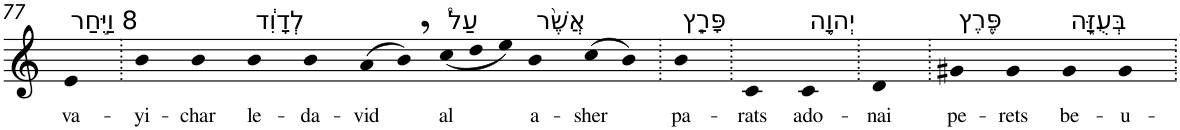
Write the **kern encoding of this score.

**kern	**text
*part1	*part1
*staff1	*staff1
*I"Piano	*
*I'Pno	*
!!LO:PB:g=z
*clefG2	*
*k[]	*
=77	=77
!LO:TX:a:t=8 וַיִּ֣חַר	!
!	!LO:LY:b
4e	va-
=78.	=78.
!	!LO:LY:b
4b	-yi-
!	!LO:LY:b
4b	-char
!LO:TX:a:t=לְדָוִ֔ד	!
!	!LO:LY:b
4b	le-
!	!LO:LY:b
4b	-da-
!	!LO:LY:b
(>8a	-vid
8b,)	.
*Xtuplet	*
!LO:TX:a:t=עַל֩	!
!	!LO:LY:b
(<12cc	al
12dd	.
12ee)	.
!LO:TX:a:t=אֲשֶׁ֨ר	!
!	!LO:LY:b
4b	a-
!	!LO:LY:b
(>8cc	-sher
8b)	.
=79.	=79.
!LO:TX:a:t=פָּרַ֧ץ	!
!	!LO:LY:b
4b	pa-
=80.	=80.
!	!LO:LY:b
4c	-rats
!LO:TX:a:t=יְהוָ֛ה	!
!	!LO:LY:b
4c	ado-
=81.	=81.
!	!LO:LY:b
4d	-nai
=82.	=82.
!LO:TX:a:t=פֶּ֖רֶץ	!
!	!LO:LY:b
4g#X	pe-
!	!LO:LY:b
4g#	-rets
!LO:TX:a:t=בְּעֻזָּ֑ה	!
!	!LO:LY:b
4g#	be-
!	!LO:LY:b
4g#	-u-
=.	=.
*-	*-
